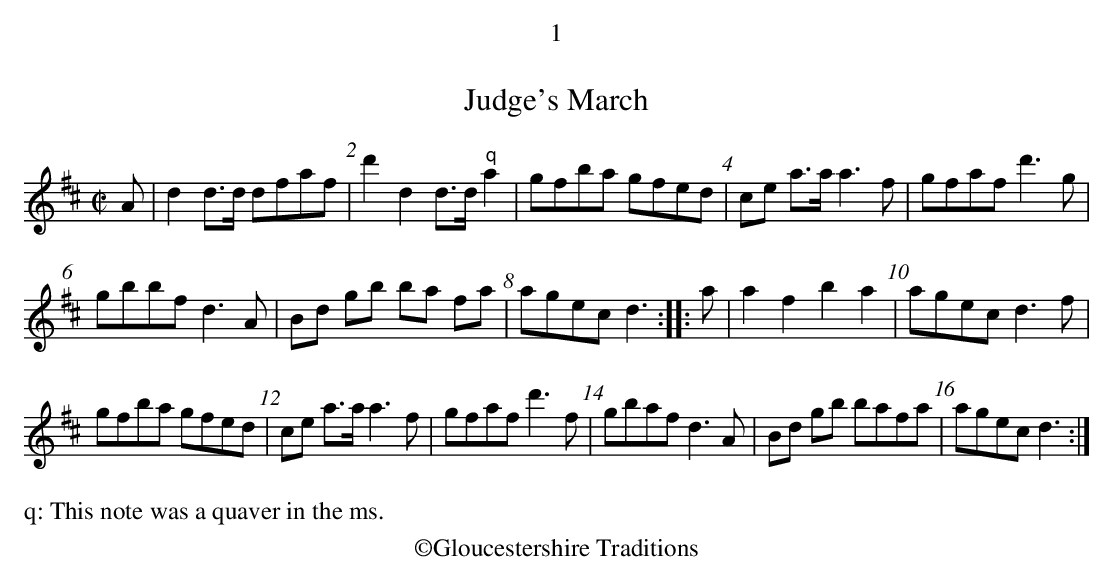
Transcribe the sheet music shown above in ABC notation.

X:1
T:Judge's March
M:C|
L:1/8
K:D
 [K:D] [M:C|] A | d2 d>d dfaf | d'2 d2 d>d "^q"a2 | gfba gfed | ce a>a a3 f | gfaf d'3 g |
gbbf d3 A | Bd gb ba fa | agec d3 :: a | a2 f2 b2 a2 | agec d3 f |
gfba gfed | ce a>a a3 f | gfaf d'3 f | gbaf d3 A | Bd gb bafa | agec d3 :|
